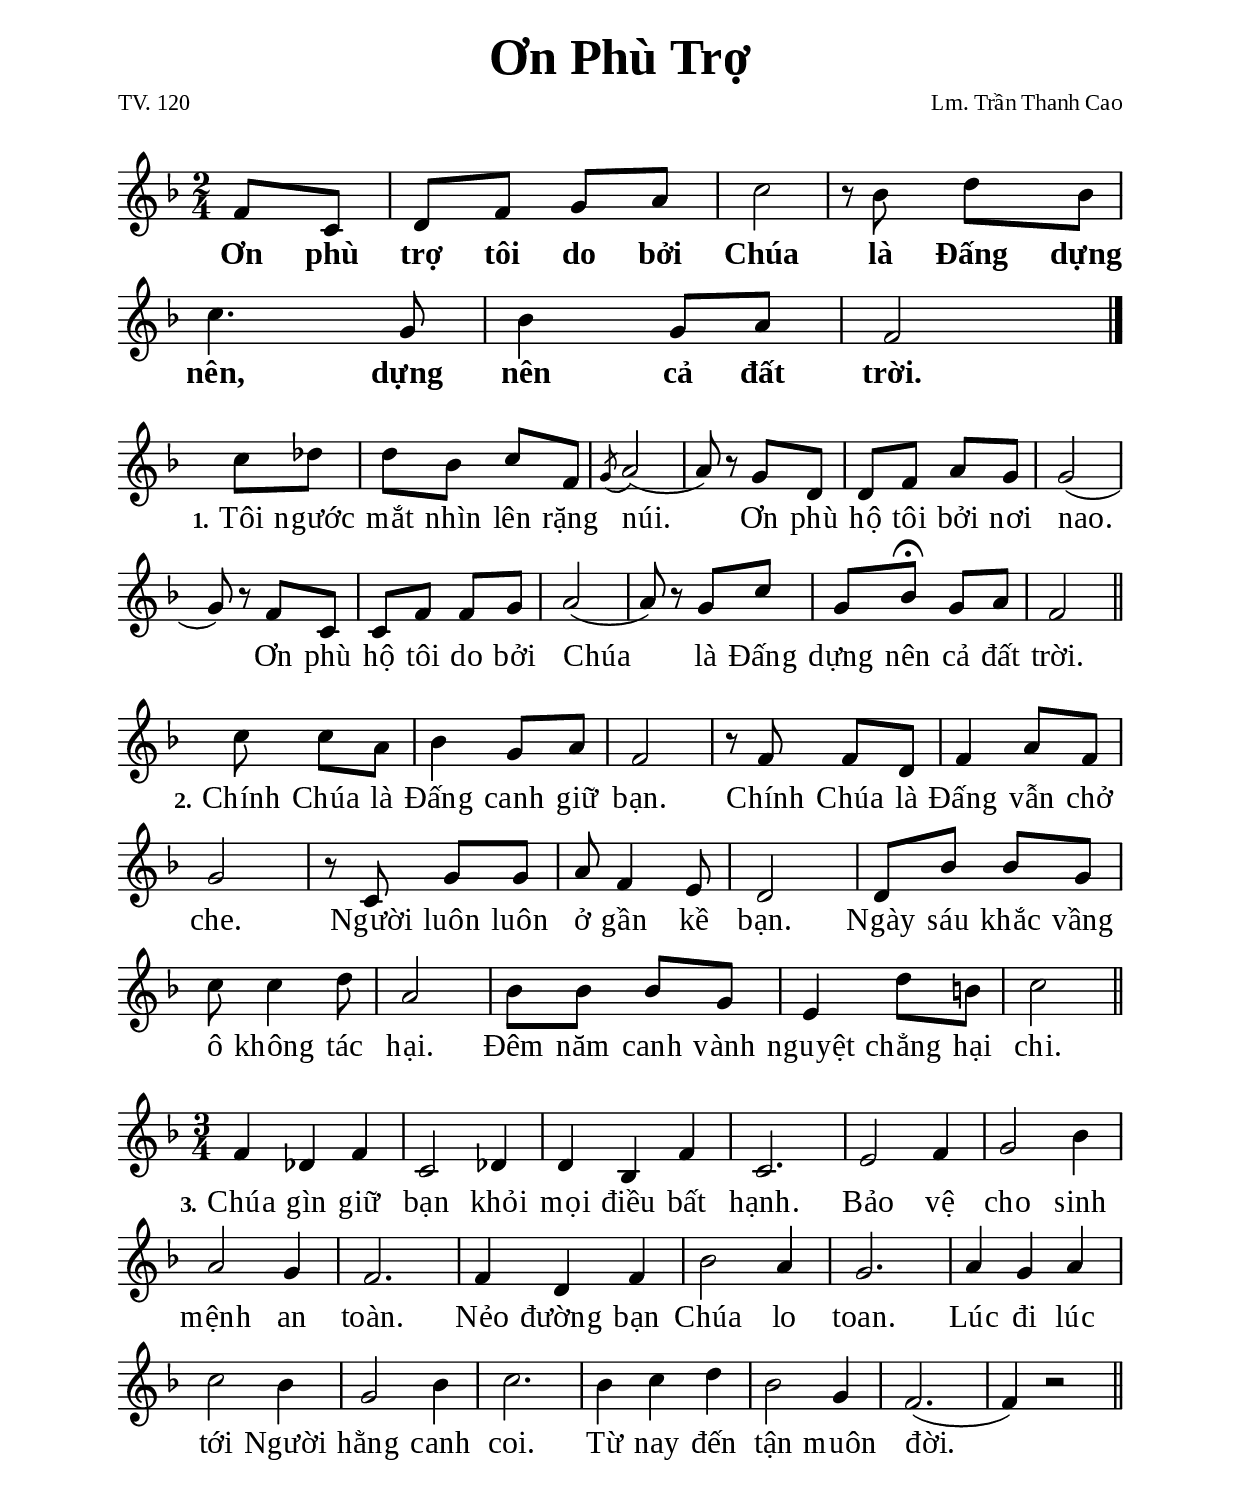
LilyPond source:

% Cài đặt chung
\version "2.20.0"
\include "english.ly"

\header {
  title = \markup { \fontsize #3 "Ơn Phù Trợ" }
  poet = "TV. 120"
  composer = "Lm. Trần Thanh Cao"
  arranger = " "
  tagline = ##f
}

\paper {
  #(set-paper-size "a4")
  top-margin = 10\mm
  bottom-margin = 10\mm
  left-margin = 20\mm
  right-margin = 20\mm
  indent = #0
  #(define fonts
    (make-pango-font-tree
      "Liberation Serif"
      "Liberation Serif"
      "Liberation Serif"
      (/ 20 20)))
  page-count = #1
}

% Nhạc điệp khúc
nhacDiepKhuc = \relative c' {
  \partial 4 f8 c |
  d f g a |
  c2 |
  r8 bf d bf |
  c4. g8 |
  bf4 g8 a |
  f2 \bar "|."
}

% Nhạc phiên khúc
nhacPhienKhucMot = \relative c'' {
  \partial 4 c8 df |
  d bf c f, |
  \acciaccatura g8 a2 ( |
  a8) r g d |
  d f a g |
  g2 ( |
  g8) r8 f c |
  c f f g |
  a2 ( |
  a8) r g c |
  g bf \fermata g a |
  f2 \bar "||"
}

nhacPhienKhucHai = \relative c'' {
  \partial 4. c8 c a |
  bf4 g8 a |
  f2 |
  r8 f f d |
  f4 a8 f |
  g2 |
  r8 c, g' g |
  a f4 e8 |
  d2 |
  d8 bf' bf g |
  c c4 d8 |
  a2 |
  bf8 bf bf g |
  e4 d'8 b! |
  c2 \bar "||"
}

nhacPhienKhucBa = \relative c' {
  f4 df f |
  c2 df4 |
  d bf f' |
  c2. |
  e2 f4 |
  g2 bf4 |
  a2 g4 |
  f2. |
  f4 d f |
  bf2 a4 |
  g2. |
  a4 g a |
  c2 bf4 |
  g2 bf4 |
  c2. |
  bf4 c d |
  bf2 g4 |
  f2. ( |
  f4) r2 \bar "||"
}

% Lời điệp khúc
loiDiepKhuc = \lyricmode {
  Ơn phù trợ tôi do bởi Chúa
  là Đấng dựng nên, dựng nên cả đất trời.
}

% Lời phiên khúc
loiPhienKhucMot = \lyricmode {
  \set stanza = #"1."
  Tôi ngước mắt nhìn lên rặng núi.
  Ơn phù hộ tôi bởi nơi nao.
  Ơn phù hộ tôi do bởi Chúa
  là Đấng dựng nên cả đất trời.
}

loiPhienKhucHai = \lyricmode {
  \set stanza = #"2."
  Chính Chúa là Đấng canh giữ bạn.
  Chính Chúa là Đấng vẫn chở che.
  Người luôn luôn ở gần kề bạn.
  Ngày sáu khắc vầng ô không tác hại.
  Đêm năm canh vành nguyệt chẳng hại chi.
}

loiPhienKhucBa = \lyricmode {
  \set stanza = #"3."
  Chúa gìn giữ bạn khỏi mọi điều bất hạnh.
  Bảo vệ cho sinh mệnh an toàn.
  Nẻo đường bạn Chúa lo toan.
  Lúc đi lúc tới Người hằng canh coi.
  Từ nay đến tận muôn đời.
}


% Dàn trang
\score {
  \new ChoirStaff <<
    \new Staff = diepKhuc \with {
        \consists "Merge_rests_engraver"
        \magnifyStaff #(magstep +1)
      }
      <<
      \new Voice = beSop {
        \key f \major \time 2/4 \stemNeutral \nhacDiepKhuc
      }
    >>
    \new Lyrics \lyricsto beSop \loiDiepKhuc
  >>
  \layout {
    \override Lyrics.LyricText.font-series = #'bold
    \override Lyrics.LyricText.font-size = #+3
    \override Lyrics.LyricSpace.minimum-distance = #4.0
    \override Score.BarNumber.break-visibility = ##(#f #f #f)
  }
}

\score {
  \new ChoirStaff <<
    \new Staff = phienKhuc \with {
        \magnifyStaff #(magstep +1)
      }
      <<
      \new Voice = beSop {
        \key f \major \time 2/4 \nhacPhienKhucMot
      }
    >>
    \new Lyrics \lyricsto beSop \loiPhienKhucMot
  >>
  \layout {
    \override Staff.TimeSignature.transparent = ##t
    \override Lyrics.LyricText.font-size = #+3
    \override Lyrics.LyricSpace.minimum-distance = #1.0
    \override Score.BarNumber.break-visibility = ##(#f #f #f)
  } 
}

\score {
  \new ChoirStaff <<
    \new Staff = phienKhuc \with {
        \magnifyStaff #(magstep +1)
      }
      <<
      \new Voice = beSop {
        \key f \major \time 2/4 \nhacPhienKhucHai
      }
    >>
    \new Lyrics \lyricsto beSop \loiPhienKhucHai
  >>
  \layout {
    \override Staff.TimeSignature.transparent = ##t
    \override Lyrics.LyricText.font-size = #+3
    \override Lyrics.LyricSpace.minimum-distance = #1.0
    \override Score.BarNumber.break-visibility = ##(#f #f #f)
  } 
}

\score {
  \new ChoirStaff <<
    \new Staff = phienKhuc \with {
        \magnifyStaff #(magstep +1)
      }
      <<
      \new Voice = beSop {
        \key f \major \time 3/4 \nhacPhienKhucBa
      }
    >>
    \new Lyrics \lyricsto beSop \loiPhienKhucBa
  >>
  \layout {
    %\override Staff.TimeSignature.transparent = ##t
    \override Lyrics.LyricText.font-size = #+3
    \override Lyrics.LyricSpace.minimum-distance = #1.0
    \override Score.BarNumber.break-visibility = ##(#f #f #f)
  } 
}
